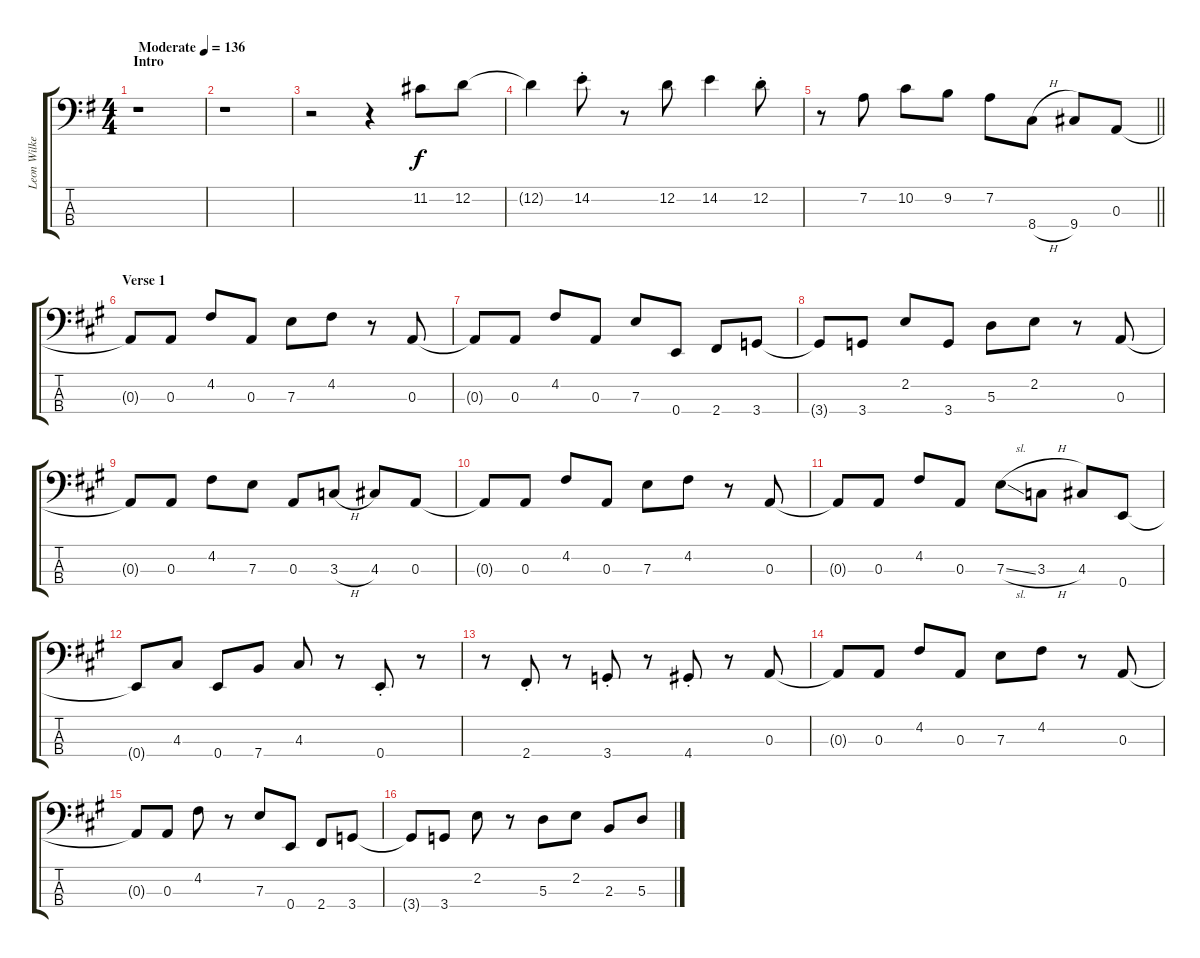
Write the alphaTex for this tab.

\track ("Leon Wilkeson - Bass" "Leon Wilke") {instrument electricbasspick}
\staff {score tabs}
\tuning (G2 D2 A1 E1) {hide}
\ts (4 4)
\section ("" "Intro")
\tempo (136 "Moderate")
\clef f4
\ks g
r.1{dy f instrument electricbasspick} |
r.1 |
r.2 r.4 11.2.8 12.2.8 |
12.2{t}.4 14.2{st}.8 r.8 12.2.8 14.2.4 12.2{st}.8 |
\barLineRight lightlight
r.8 7.2.8 10.2.8 9.2.8 7.2.8 8.4{h}.8 9.4.8 0.3.8 |
\section ("" "Verse 1")
\ks a
0.3{t}.8 0.3.8 4.2.8 0.3.8 7.3.8 4.2.8 r.8 0.3.8 |
0.3{t}.8 0.3.8 4.2.8 0.3.8 7.3.8 0.4.8 2.4.8 3.4.8 |
3.4{t}.8 3.4.8 2.2.8 3.4.8 5.3.8 2.2.8 r.8 0.3.8 |
0.3{t}.8 0.3.8 4.2.8 7.3.8 0.3.8 3.3{h}.8 4.3.8 0.3.8 |
0.3{t}.8 0.3.8 4.2.8 0.3.8 7.3.8 4.2.8 r.8 0.3.8 |
0.3{t}.8 0.3.8 4.2.8 0.3.8 7.3{sl}.8 3.3{h}.8 4.3.8 0.4.8 |
0.4{t}.8 4.3.8 0.4.8 7.4.8 4.3.8 r.8 0.4{st}.8 r.8 |
r.8 2.4{st}.8 r.8 3.4{st}.8 r.8 4.4{st}.8 r.8 0.3.8 |
0.3{t}.8 0.3.8 4.2.8 0.3.8 7.3.8 4.2.8 r.8 0.3.8 |
0.3{t}.8 0.3.8 4.2.8 r.8 7.3.8 0.4.8 2.4.8 3.4.8 |
3.4{t}.8 3.4.8 2.2.8 r.8 5.3.8 2.2.8 2.3.8 5.3.8
